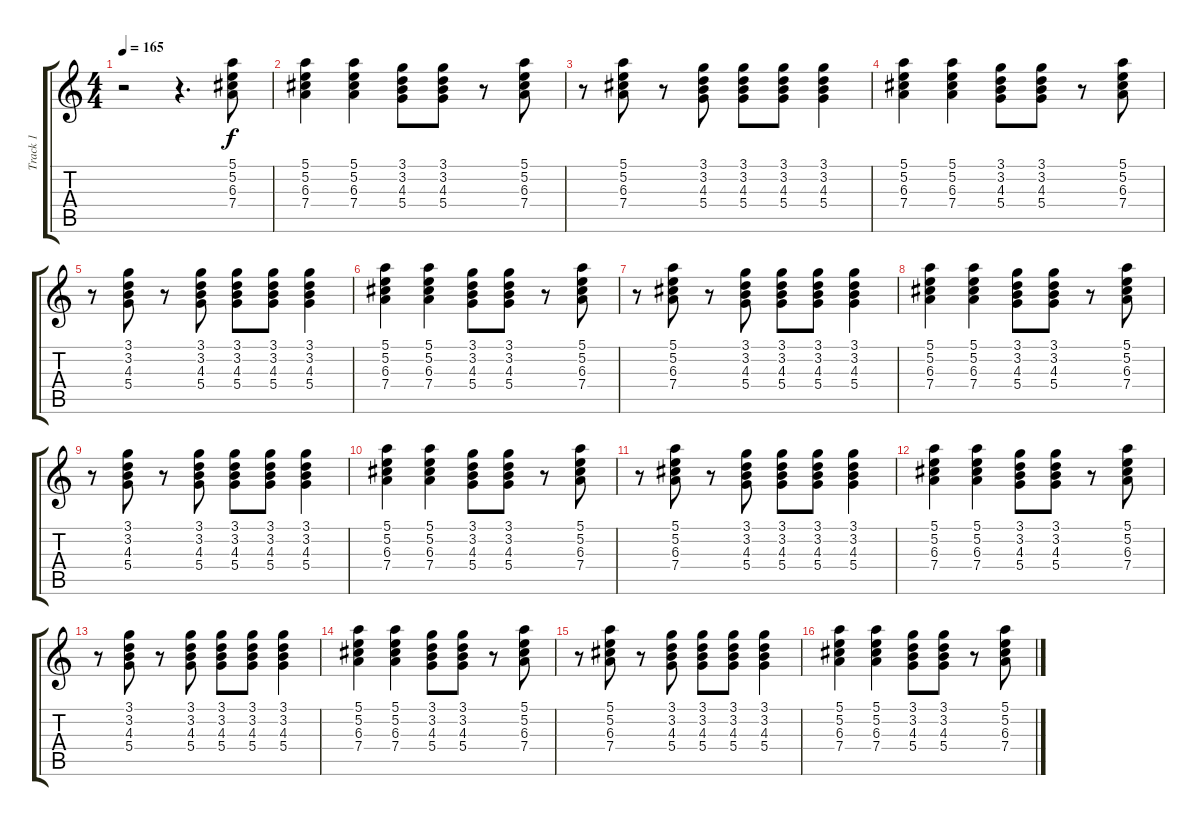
\track ("Track 1" "Track 1") {instrument acousticguitarsteel}
\staff {score tabs}
\tuning (E4 B3 G3 D3 A2 E2) {hide}
\ts (4 4)
\tempo 165
\clef g2
\ks c
r.2{dy f instrument acousticguitarsteel} r.4{d} (5.1 5.2 6.3 7.4).8 |
(5.1 5.2 6.3 7.4).4 (5.1 5.2 6.3 7.4).4 (3.1 3.2 4.3 5.4).8 (3.1 3.2 4.3 5.4).8 r.8 (5.1 5.2 6.3 7.4).8 |
r.8 (5.1 5.2 6.3 7.4).8 r.8 (3.1 3.2 4.3 5.4).8 (3.1 3.2 4.3 5.4).8 (3.1 3.2 4.3 5.4).8 (3.1 3.2 4.3 5.4).4 |
(5.1 5.2 6.3 7.4).4 (5.1 5.2 6.3 7.4).4 (3.1 3.2 4.3 5.4).8 (3.1 3.2 4.3 5.4).8 r.8 (5.1 5.2 6.3 7.4).8 |
r.8 (3.1 3.2 4.3 5.4).8 r.8 (3.1 3.2 4.3 5.4).8 (3.1 3.2 4.3 5.4).8 (3.1 3.2 4.3 5.4).8 (3.1 3.2 4.3 5.4).4 |
(5.1 5.2 6.3 7.4).4 (5.1 5.2 6.3 7.4).4 (3.1 3.2 4.3 5.4).8 (3.1 3.2 4.3 5.4).8 r.8 (5.1 5.2 6.3 7.4).8 |
r.8 (5.1 5.2 6.3 7.4).8 r.8 (3.1 3.2 4.3 5.4).8 (3.1 3.2 4.3 5.4).8 (3.1 3.2 4.3 5.4).8 (3.1 3.2 4.3 5.4).4 |
(5.1 5.2 6.3 7.4).4 (5.1 5.2 6.3 7.4).4 (3.1 3.2 4.3 5.4).8 (3.1 3.2 4.3 5.4).8 r.8 (5.1 5.2 6.3 7.4).8 |
r.8 (3.1 3.2 4.3 5.4).8 r.8 (3.1 3.2 4.3 5.4).8 (3.1 3.2 4.3 5.4).8 (3.1 3.2 4.3 5.4).8 (3.1 3.2 4.3 5.4).4 |
(5.1 5.2 6.3 7.4).4 (5.1 5.2 6.3 7.4).4 (3.1 3.2 4.3 5.4).8 (3.1 3.2 4.3 5.4).8 r.8 (5.1 5.2 6.3 7.4).8 |
r.8 (5.1 5.2 6.3 7.4).8 r.8 (3.1 3.2 4.3 5.4).8 (3.1 3.2 4.3 5.4).8 (3.1 3.2 4.3 5.4).8 (3.1 3.2 4.3 5.4).4 |
(5.1 5.2 6.3 7.4).4 (5.1 5.2 6.3 7.4).4 (3.1 3.2 4.3 5.4).8 (3.1 3.2 4.3 5.4).8 r.8 (5.1 5.2 6.3 7.4).8 |
r.8 (3.1 3.2 4.3 5.4).8 r.8 (3.1 3.2 4.3 5.4).8 (3.1 3.2 4.3 5.4).8 (3.1 3.2 4.3 5.4).8 (3.1 3.2 4.3 5.4).4 |
(5.1 5.2 6.3 7.4).4 (5.1 5.2 6.3 7.4).4 (3.1 3.2 4.3 5.4).8 (3.1 3.2 4.3 5.4).8 r.8 (5.1 5.2 6.3 7.4).8 |
r.8 (5.1 5.2 6.3 7.4).8 r.8 (3.1 3.2 4.3 5.4).8 (3.1 3.2 4.3 5.4).8 (3.1 3.2 4.3 5.4).8 (3.1 3.2 4.3 5.4).4 |
(5.1 5.2 6.3 7.4).4 (5.1 5.2 6.3 7.4).4 (3.1 3.2 4.3 5.4).8 (3.1 3.2 4.3 5.4).8 r.8 (5.1 5.2 6.3 7.4).8
